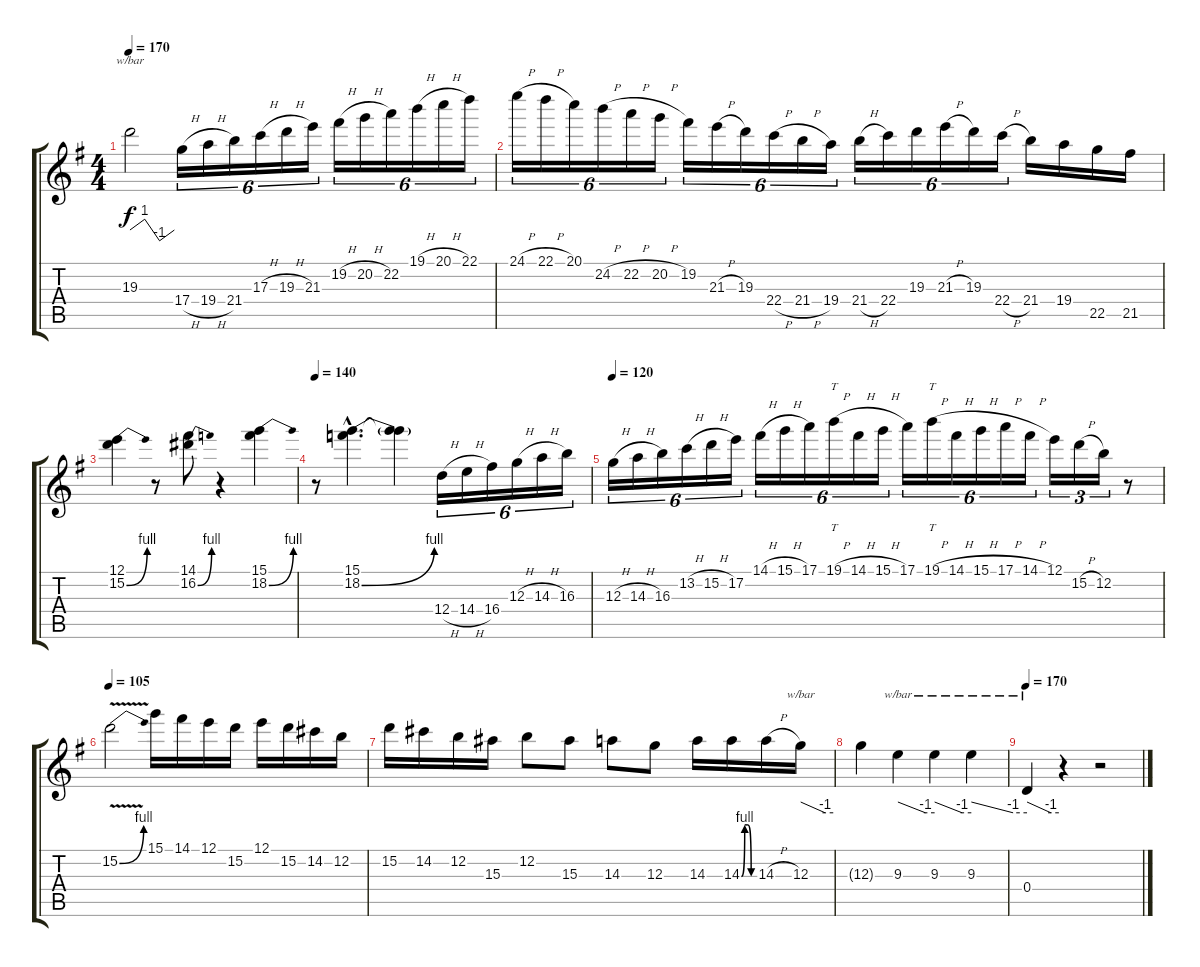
\track "" {instrument distortionguitar}
\staff {score tabs}
\tuning (E4 B3 G3 D3 A2 E2) {hide}
\ts (4 4)
\tempo 170
\clef g2
\ks g
19.3.2{tbe (custom default 0 0 20 4 40 -4 60 0) dy f} 17.4{h}.16{tu (6 4)} 19.4{h}.16{tu (6 4)} 21.4.16{tu (6 4)} 17.3{h}.16{tu (6 4)} 19.3{h}.16{tu (6 4)} 21.3.16{tu (6 4)} 19.2{h}.16{tu (6 4)} 20.2{h}.16{tu (6 4)} 22.2.16{tu (6 4)} 19.1{h}.16{tu (6 4)} 20.1{h}.16{tu (6 4)} 22.1.16{tu (6 4)} |
24.1{h}.16{tu (6 4)} 22.1{h}.16{tu (6 4)} 20.1.16{tu (6 4)} 24.2{h}.16{tu (6 4)} 22.2{h}.16{tu (6 4)} 20.2{h}.16{tu (6 4)} 19.2.16{tu (6 4)} 21.3{h}.16{tu (6 4)} 19.3.16{tu (6 4)} 22.4{h}.16{tu (6 4)} 21.4{h}.16{tu (6 4)} 19.4.16{tu (6 4)} 21.4{h}.16{tu (6 4)} 22.4.16{tu (6 4)} 19.3.16{tu (6 4)} 21.3{h}.16{tu (6 4)} 19.3.16{tu (6 4)} 22.4{h}.16{tu (6 4)} 21.4.16 19.4.16 22.5.16 21.5.16 |
(12.1 15.2{be (bend 0 0 60 4)}).4 r.8 (14.1 16.2{be (bend 0 0 60 4)}).8 r.4 (15.1 18.2{be (bend 0 0 60 4)}).4 |
\tempo 140
r.8 (15.1{hac} 18.2{be (bend 0 0 60 4) hac}).4{d} (15.1{t} 18.2{t}).4 12.4{h}.16{tu (6 4)} 14.4{h}.16{tu (6 4)} 16.4.16{tu (6 4)} 12.3{h}.16{tu (6 4)} 14.3{h}.16{tu (6 4)} 16.3.16{tu (6 4)} |
\tempo 120
12.3{h}.16{tu (6 4)} 14.3{h}.16{tu (6 4)} 16.3.16{tu (6 4)} 13.2{h}.16{tu (6 4)} 15.2{h}.16{tu (6 4)} 17.2.16{tu (6 4)} 14.1{h}.16{tu (6 4)} 15.1{h}.16{tu (6 4)} 17.1.16{tu (6 4)} 19.1{h}.16{tt tu (6 4)} 14.1{h}.16{tu (6 4)} 15.1{h}.16{tu (6 4)} 17.1.16{tu (6 4)} 19.1{h}.16{tt tu (6 4)} 14.1{h}.16{tu (6 4)} 15.1{h}.16{tu (6 4)} 17.1{h}.16{tu (6 4)} 14.1{h}.16{tu (6 4)} 12.1.16{tu (3 2)} 15.2{h}.16{tu (3 2)} 12.2.16{tu (3 2)} r.8 |
\tempo 105
15.2{be (bend 0 0 60 4) v}.2 15.1.16 14.1.16 12.1.16 15.2.16 12.1.16 15.2.16 14.2.16 12.2.16 |
15.2.16 14.2.16 12.2.16 15.3.16 12.2.8 15.3.8 14.3.8 12.3.8 14.3.16 14.3{be (custom 0 0 15 4 30 4 45 0 60 0)}.16 14.3{h}.16 12.3.16{tbe (custom default 0 0 45 -4 60 -4)} |
12.3{t}.4 9.3.4{tbe (custom default 0 0 45 -4 60 -4)} 9.3.4{tbe (custom default 0 0 45 -4 60 -4)} 9.3.4{tbe (custom default 0 0 45 -4 60 -4)} |
\tempo 170
0.4.4{tbe (custom default 0 0 45 -4 60 -4)} r.4 r.2
